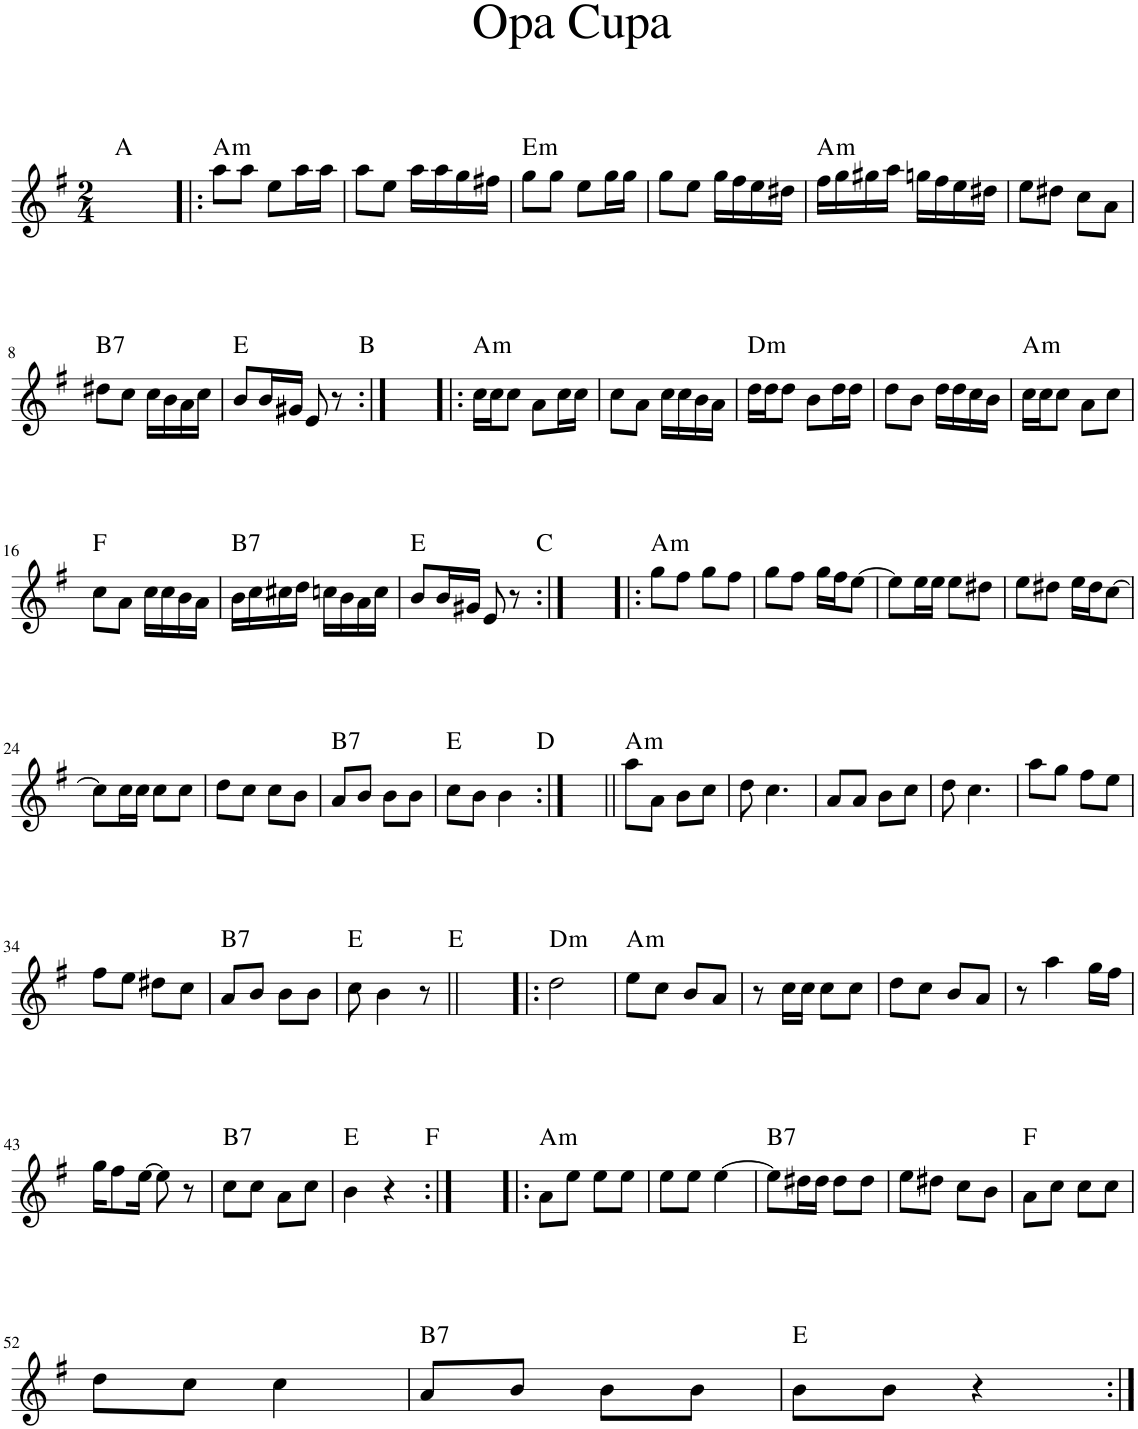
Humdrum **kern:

**kern	**harte
*part1	*part1
*staff1	*
*I"Piano	*
*I'Pno	*
*clefG2	*
*k[f#]	*
*M2/4	*
=1	=1
2ryy	A:maj
=2!|:	=2!|:
!	!LO:H:kt=m
8aa\L	A:min
8aa\J	.
8ee\L	.
16aa\L	.
16aa\JJ	.
=3	=3
8aa\L	.
8ee\J	.
16aa\LL	.
16aa\	.
16gg\	.
16ff#X\JJ	.
=4	=4
!	!LO:H:kt=m
8gg\L	E:min
8gg\J	.
8ee\L	.
16gg\L	.
16gg\JJ	.
=5	=5
8gg\L	.
8ee\J	.
16gg\LL	.
16ff#\	.
16ee\	.
16dd#X\JJ	.
=6	=6
!	!LO:H:kt=m
16ff#\LL	A:min
16gg\	.
16gg#X\	.
16aa\JJ	.
16ggn\LL	.
16ff#\	.
16ee\	.
16dd#X\JJ	.
=7	=7
8ee\L	.
8dd#X\J	.
8cc\L	.
8a\J	.
!!LO:LB:g=z
=8	=8
!	!LO:H:kt=7
8dd#X\L	B:7
8cc\J	.
16cc\LL	.
16b\	.
16a\	.
16cc\JJ	.
=9	=9
8b/L	E:maj
16b/L	.
16g#X/JJ	.
8e/	.
8r	.
=10:|!	=10:|!
2ryy	B:maj
=11!|:	=11!|:
!	!LO:H:kt=m
16cc\LL	A:min
16cc\J	.
8cc\J	.
8a\L	.
16cc\L	.
16cc\JJ	.
=12	=12
8cc\L	.
8a\J	.
16cc\LL	.
16cc\	.
16b\	.
16a\JJ	.
=13	=13
!	!LO:H:kt=m
16dd\LL	D:min
16dd\J	.
8dd\J	.
8b\L	.
16dd\L	.
16dd\JJ	.
=14	=14
8dd\L	.
8b\J	.
16dd\LL	.
16dd\	.
16cc\	.
16b\JJ	.
=15	=15
!	!LO:H:kt=m
16cc\LL	A:min
16cc\J	.
8cc\J	.
8a\L	.
8cc\J	.
!!LO:LB:g=z
=16	=16
8cc\L	F:maj
8a\J	.
16cc\LL	.
16cc\	.
16b\	.
16a\JJ	.
=17	=17
!	!LO:H:kt=7
16b\LL	B:7
16cc\	.
16cc#X\	.
16dd\JJ	.
16ccn\LL	.
16b\	.
16a\	.
16cc\JJ	.
=18	=18
8b/L	E:maj
16b/L	.
16g#X/JJ	.
8e/	.
8r	.
=19:|!	=19:|!
2ryy	C:maj
=20!|:	=20!|:
!	!LO:H:kt=m
8gg\L	A:min
8ff#\J	.
8gg\L	.
8ff#\J	.
=21	=21
8gg\L	.
8ff#\J	.
16gg\LL	.
16ff#\J	.
[8ee\J	.
=22	=22
8ee\L]	.
16ee\L	.
16ee\JJ	.
8ee\L	.
8dd#X\J	.
=23	=23
8ee\L	.
8dd#X\J	.
16ee\LL	.
16dd#\J	.
[8cc\J	.
!!LO:LB:g=z
=24	=24
8cc\L]	.
16cc\L	.
16cc\JJ	.
8cc\L	.
8cc\J	.
=25	=25
8dd\L	.
8cc\J	.
8cc\L	.
8b\J	.
=26	=26
!	!LO:H:kt=7
8a/L	B:7
8b/J	.
8b\L	.
8b\J	.
=27	=27
8cc\L	E:maj
8b\J	.
4b\	.
=28:|!	=28:|!
2ryy	D:maj
=29||	=29||
!	!LO:H:kt=m
8aa\L	A:min
8a\J	.
8b\L	.
8cc\J	.
=30	=30
8dd\	.
4.cc\	.
=31	=31
8a/L	.
8a/J	.
8b\L	.
8cc\J	.
=32	=32
8dd\	.
4.cc\	.
=33	=33
8aa\L	.
8gg\J	.
8ff#\L	.
8ee\J	.
!!LO:LB:g=z
=34	=34
8ff#\L	.
8ee\J	.
8dd#X\L	.
8cc\J	.
=35	=35
!	!LO:H:kt=7
8a/L	B:7
8b/J	.
8b\L	.
8b\J	.
=36	=36
8cc\	E:maj
4b\	.
8r	.
=37||	=37||
2ryy	E:maj
=38!|:	=38!|:
!	!LO:H:kt=m
2dd\	D:min
=39	=39
!	!LO:H:kt=m
8ee\L	A:min
8cc\J	.
8b/L	.
8a/J	.
=40	=40
8r	.
16cc\LL	.
16cc\JJ	.
8cc\L	.
8cc\J	.
=41	=41
8dd\L	.
8cc\J	.
8b/L	.
8a/J	.
=42	=42
8r	.
4aa\	.
16gg\LL	.
16ff#\JJ	.
!!LO:LB:g=z
=43	=43
16gg\KL	.
8ff#\	.
[16ee\Jk	.
8ee\]	.
8r	.
=44	=44
!	!LO:H:kt=7
8cc\L	B:7
8cc\J	.
8a\L	.
8cc\J	.
=45	=45
4b\	E:maj
4r	.
=46:|!	=46:|!
2ryy	F:maj
=47!|:	=47!|:
!	!LO:H:kt=m
8a\L	A:min
8ee\J	.
8ee\L	.
8ee\J	.
=48	=48
8ee\L	.
8ee\J	.
[4ee\	.
=49	=49
!	!LO:H:kt=7
8ee\L]	B:7
16dd#X\L	.
16dd#\JJ	.
8dd#\L	.
8dd#\J	.
=50	=50
8ee\L	.
8dd#X\J	.
8cc\L	.
8b\J	.
=51	=51
8a\L	F:maj
8cc\J	.
8cc\L	.
8cc\J	.
!!LO:LB:g=z
=52	=52
8dd\L	.
8cc\J	.
4cc\	.
=53	=53
!	!LO:H:kt=7
8a/L	B:7
8b/J	.
8b\L	.
8b\J	.
=54	=54
8b\L	E:maj
8b\J	.
4r	.
=:|!	=:|!
*-	*-
